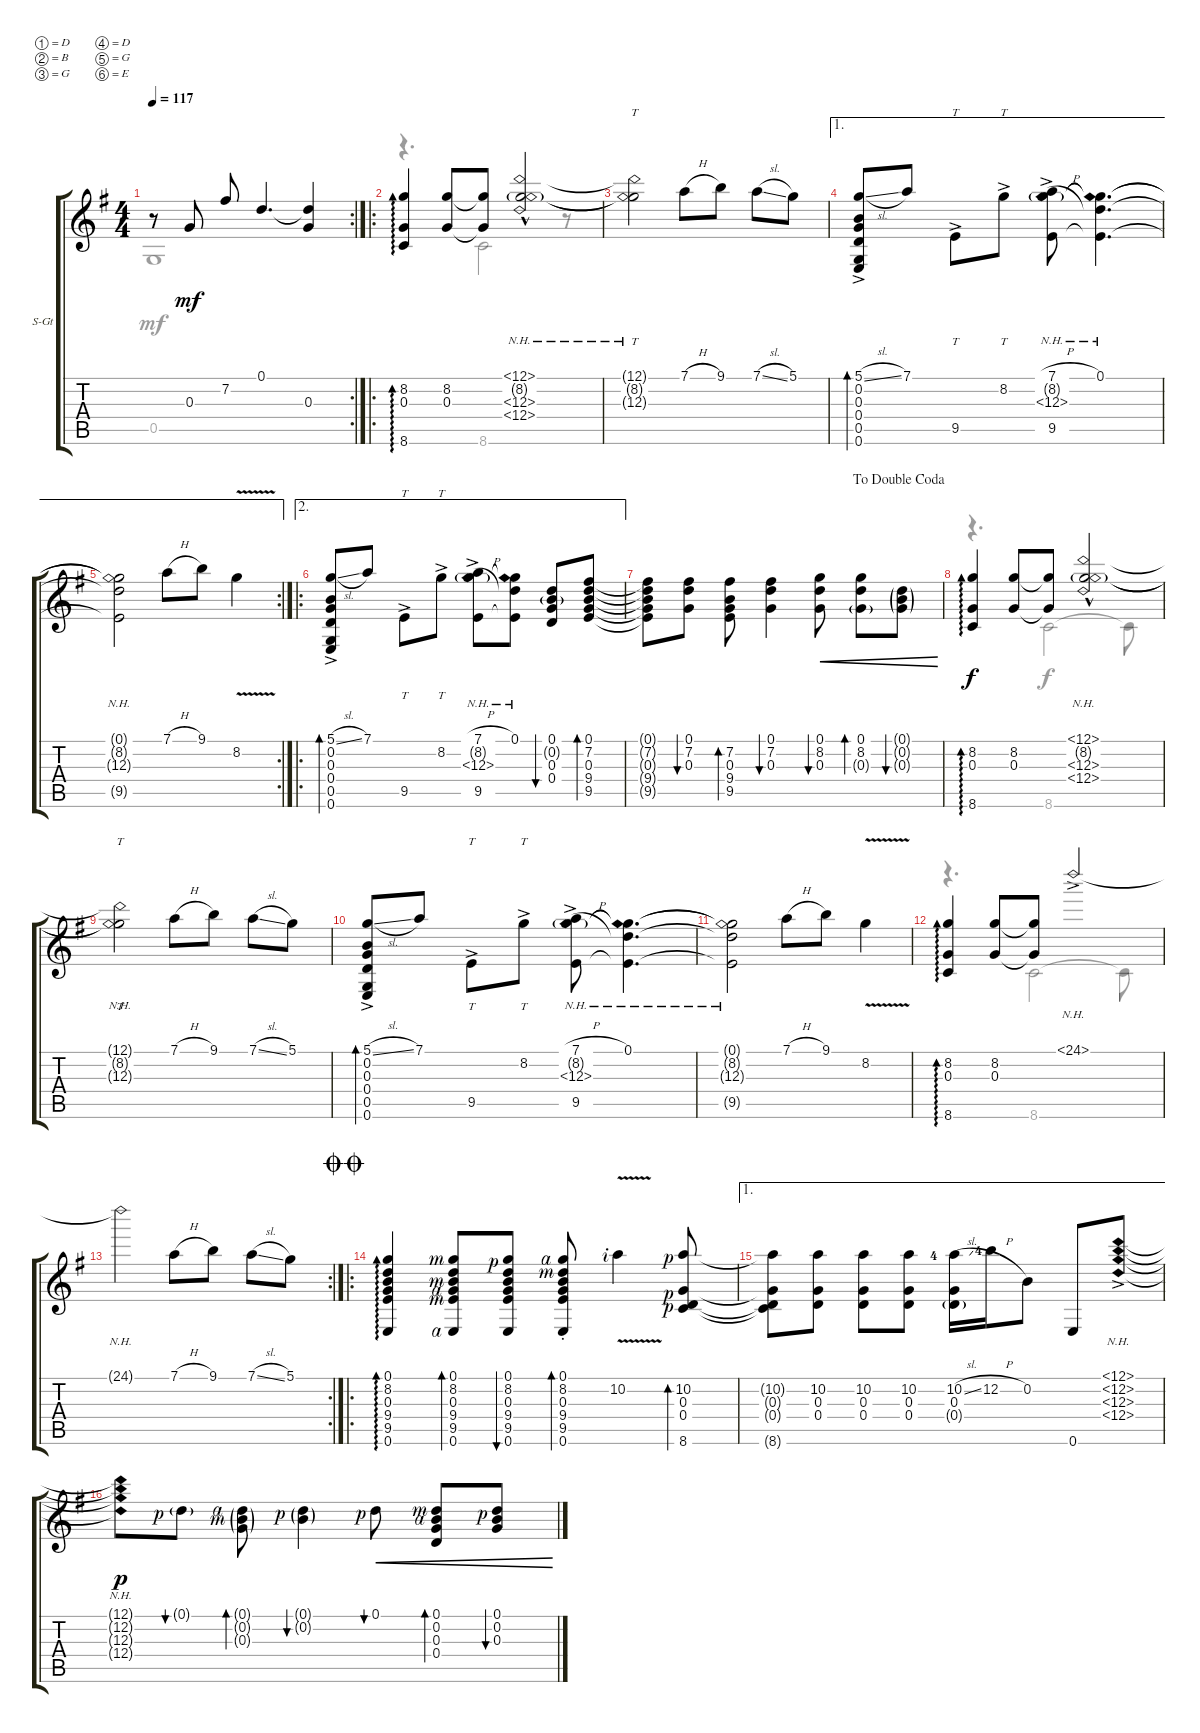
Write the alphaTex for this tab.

\defaultSystemsLayout 4
\bracketExtendMode groupsimilarinstruments
\firstSystemTrackNameOrientation horizontal
\otherSystemsTrackNameOrientation horizontal
\track ("Steel Guitar" "S-Gt") {instrument acousticguitarsteel}
\staff {score tabs}
\tuning (D4 B3 G3 D3 G2 E2)
\voice
\rc 2
\ts (4 4)
\tempo 117
\clef g2
\ks eminor
r.8{dy mf beam Up} 0.3{acc forcenatural}.8{beam Up} 7.2{acc #}.8{beam Up} 0.1{acc forcenatural}.4{d beam Up} (0.1{t acc forcenatural} 0.3{acc forcenatural}).4{beam Up} |
\ro
(8.6{acc forcenatural} 0.3{acc forcenatural} 8.2{acc forcenatural}).4{ad 0 beam Up} (0.3{acc forcenatural} 8.2{acc forcenatural}).8{beam Up} (0.3{t acc forcenatural} 8.2{t acc forcenatural}).8{beam Up} (12.1{nh hac acc forcenatural} 8.2{g acc forcenatural} 12.3{nh hac acc forcenatural} 12.4{nh hac acc forcenatural}).2{beam Up} |
(12.1{nh t acc forcenatural} 8.2{t acc forcenatural} 12.3{nh t acc forcenatural}).2{tt beam Down} 7.1{h acc forcenatural}.8{beam Down} 9.1{acc forcenatural}.8{beam Down} 7.1{sl acc forcenatural}.8{beam Down} 5.1{acc forcenatural}.8{beam Down} |
\ae 1
\scale
0.283206 (5.1{sl ac acc forcenatural} 0.6{acc forcenatural} 0.5{acc forcenatural} 0.4{acc forcenatural} 0.3{acc forcenatural} 0.2{acc forcenatural}).8{bd 30 beam Up} 7.1{acc forcenatural}.8{beam Up} 9.5{ac acc forcenatural}.8{tt beam Down} 8.2{ac acc forcenatural}.8{tt beam Down} (7.1{h acc forcenatural} 8.2{g acc forcenatural} 12.3{nh ac acc forcenatural} 9.5{acc forcenatural}).8{beam Down} (0.1{acc forcenatural} 8.2{t acc forcenatural} 12.3{nh t acc forcenatural} 9.5{t acc forcenatural}).4{d beam Down} |
\ae 1
\rc 2
\scale
0.163356 (0.1{t acc forcenatural} 8.2{t acc forcenatural} 12.3{nh t acc forcenatural} 9.5{t acc forcenatural}).2{beam Down} 7.1{h acc forcenatural}.8{beam Down} 9.1{acc forcenatural}.8{beam Down} 8.2{v acc forcenatural}.4{beam Down} |
\ae 2
\ro
\scale
0.329126 (5.1{sl ac acc forcenatural} 0.6{acc forcenatural} 0.5{acc forcenatural} 0.4{acc forcenatural} 0.3{acc forcenatural} 0.2{acc forcenatural}).8{bd 30 beam Up} 7.1{acc forcenatural}.8{beam Up} 9.5{ac acc forcenatural}.8{tt beam Down} 8.2{ac acc forcenatural}.8{tt beam Down} (7.1{h acc forcenatural} 8.2{g acc forcenatural} 12.3{nh ac acc forcenatural} 9.5{acc forcenatural}).8{beam Down} (0.1{acc forcenatural} 8.2{t acc forcenatural} 12.3{nh t acc forcenatural} 9.5{t acc forcenatural}).8{beam Down} (0.1{acc forcenatural} 0.2{g acc forcenatural} 0.3{acc forcenatural} 0.4{acc forcenatural}).8{bu 30 beam Up} (9.5{acc forcenatural} 9.4{acc forcenatural} 0.3{acc forcenatural} 7.2{acc #} 0.1{acc forcenatural}).8{bd 30 beam Up} |
\scale
0.224595
\jump dadoublecoda
(0.1{t acc forcenatural} 7.2{t acc #} 0.3{t acc forcenatural} 9.4{t acc forcenatural} 9.5{t acc forcenatural}).8{beam Down} (0.1{acc forcenatural} 7.2{acc #} 0.3{acc forcenatural}).8{bu 30 beam Down} (9.5{acc forcenatural} 9.4{acc forcenatural} 0.3{acc forcenatural} 7.2{acc #}).8{bd 30 beam Down} (0.1{acc forcenatural} 7.2{acc #} 0.3{acc forcenatural}).4{bu 30 beam Down} (8.2{acc forcenatural} 0.1{acc forcenatural} 0.3{acc forcenatural}).8{bu 30 cre beam Down} (8.2{acc forcenatural} 0.1{acc forcenatural} 0.3{g acc forcenatural}).8{bd 30 cre beam Down} (0.1{g acc forcenatural} 0.2{g acc forcenatural} 0.3{g acc forcenatural}).8{bu 30 cre beam Down} |
(8.6{acc forcenatural} 0.3{acc forcenatural} 8.2{acc forcenatural}).4{ad 0 dy f beam Up} (0.3{acc forcenatural} 8.2{acc forcenatural}).8{beam Up} (0.3{t acc forcenatural} 8.2{t acc forcenatural}).8{beam Up} (12.1{nh hac acc forcenatural} 8.2{g acc forcenatural} 12.3{nh hac acc forcenatural} 12.4{nh hac acc forcenatural}).2{beam Up} |
(12.1{nh t acc forcenatural} 8.2{t acc forcenatural} 12.3{nh t acc forcenatural}).2{tt beam Down} 7.1{h acc forcenatural}.8{beam Down} 9.1{acc forcenatural}.8{beam Down} 7.1{sl acc forcenatural}.8{beam Down} 5.1{acc forcenatural}.8{beam Down} |
(5.1{sl ac acc forcenatural} 0.6{acc forcenatural} 0.5{acc forcenatural} 0.4{acc forcenatural} 0.3{acc forcenatural} 0.2{acc forcenatural}).8{bd 30 beam Up} 7.1{acc forcenatural}.8{beam Up} 9.5{ac acc forcenatural}.8{tt beam Down} 8.2{ac acc forcenatural}.8{tt beam Down} (7.1{h acc forcenatural} 8.2{g acc forcenatural} 12.3{nh ac acc forcenatural} 9.5{acc forcenatural}).8{beam Down} (0.1{acc forcenatural} 8.2{t acc forcenatural} 12.3{nh t acc forcenatural} 9.5{t acc forcenatural}).4{d beam Down} |
(0.1{t acc forcenatural} 8.2{t acc forcenatural} 12.3{nh t acc forcenatural} 9.5{t acc forcenatural}).2{beam Down} 7.1{h acc forcenatural}.8{beam Down} 9.1{acc forcenatural}.8{beam Down} 8.2{v acc forcenatural}.4{beam Down} |
(8.6{acc forcenatural} 0.3{acc forcenatural} 8.2{acc forcenatural}).4{ad 0 beam Up} (0.3{acc forcenatural} 8.2{acc forcenatural}).8{beam Up} (0.3{t acc forcenatural} 8.2{t acc forcenatural}).8{beam Up} 24.1{nh ac acc forcenatural}.2{beam Up} |
\rc 2
24.1{nh t acc forcenatural}.2{beam Down} 7.1{h acc forcenatural}.8{beam Down} 9.1{acc forcenatural}.8{beam Down} 7.1{sl acc forcenatural}.8{beam Down} 5.1{acc forcenatural}.8{beam Down} |
\ro
\jump doublecoda
(8.2{acc forcenatural} 0.3{acc forcenatural} 9.4{acc forcenatural} 9.5{acc forcenatural} 0.6{acc forcenatural} 0.1{acc forcenatural}).4{ad 30 beam Up} (8.2{rf 3 acc forcenatural} 0.3{rf 4 acc forcenatural} 9.4{rf 3 acc forcenatural} 9.5{rf 3 acc forcenatural} 0.6{rf 4 acc forcenatural} 0.1{acc forcenatural}).8{bd 30 beam Up} (8.2{rf 1 acc forcenatural} 0.3{acc forcenatural} 9.4{acc forcenatural} 9.5{acc forcenatural} 0.6{acc forcenatural} 0.1{acc forcenatural}).8{bu 30 beam Up} (8.2{st rf 4 acc forcenatural} 0.3{acc forcenatural} 9.4{st acc forcenatural} 9.5{acc forcenatural} 0.6{st acc forcenatural} 0.1{st rf 3 acc forcenatural}).8{bd 30 beam Up} 10.2{v rf 2 acc forcenatural}.4{beam Down} (10.2{rf 1 acc forcenatural} 0.3{rf 1 acc forcenatural} 0.4{rf 1 acc forcenatural} 8.6{acc forcenatural}).8{bd 30 beam Up} |
\ae 1
(10.2{t acc forcenatural} 8.6{t acc forcenatural} 0.4{t acc forcenatural} 0.3{t acc forcenatural}).8{beam Down} (10.2{acc forcenatural} 0.4{acc forcenatural} 0.3{acc forcenatural}).8{beam Down} (10.2{acc forcenatural} 0.4{acc forcenatural} 0.3{acc forcenatural}).8{beam Down} (10.2{acc forcenatural} 0.4{acc forcenatural} 0.3{acc forcenatural}).8{beam Down} (10.2{sl lf 5 acc forcenatural} 0.3{acc forcenatural} 0.4{g acc forcenatural}).16{beam Down} 12.2{h lf 5 acc forcenatural}.16{beam Down} 0.2{acc forcenatural}.8{beam Down} 0.6{acc forcenatural}.8{beam Up} (12.2{nh ac acc forcenatural} 12.1{nh ac acc forcenatural} 12.3{nh ac acc forcenatural} 12.4{nh ac acc forcenatural}).8{beam Up} |
(12.4{nh t acc forcenatural} 12.3{nh t acc forcenatural} 12.2{nh t acc forcenatural} 12.1{nh t acc forcenatural}).8{dy p beam Down} 0.1{g rf 1 acc forcenatural}.8{bu 30 beam Down} (0.1{g rf 4 acc forcenatural} 0.2{g rf 3 acc forcenatural} 0.3{g acc forcenatural}).8{bd 30 beam Down} (0.1{g rf 1 acc forcenatural} 0.2{g acc forcenatural}).4{bu 30 beam Down} 0.1{rf 1 acc forcenatural}.8{bu 30 cre beam Down} (0.1{rf 3 acc forcenatural} 0.2{rf 4 acc forcenatural} 0.3{acc forcenatural} 0.4{acc forcenatural}).8{bd 30 cre beam Up} (0.1{rf 1 acc forcenatural} 0.2{acc forcenatural} 0.3{acc forcenatural}).8{bu 30 cre beam Up}
\voice
\clef g2
\ottava regular
\simile none
\ks eminor
0.5{acc forcenatural}.1{dy mf beam Down} |
r.4{d ad 0 beam Down} 8.6{acc forcenatural}.2{beam Down} r.8{beam Down} |
|
|
|
|
|
r.4{d ad 0 beam Down} 8.6{acc forcenatural}.2{dy f beam Down} 8.6{t acc forcenatural}.8{beam Down} |
|
|
|
r.4{d ad 0 beam Down} 8.6{acc forcenatural}.2{beam Down} 8.6{t acc forcenatural}.8{beam Down} |
|
|
|
